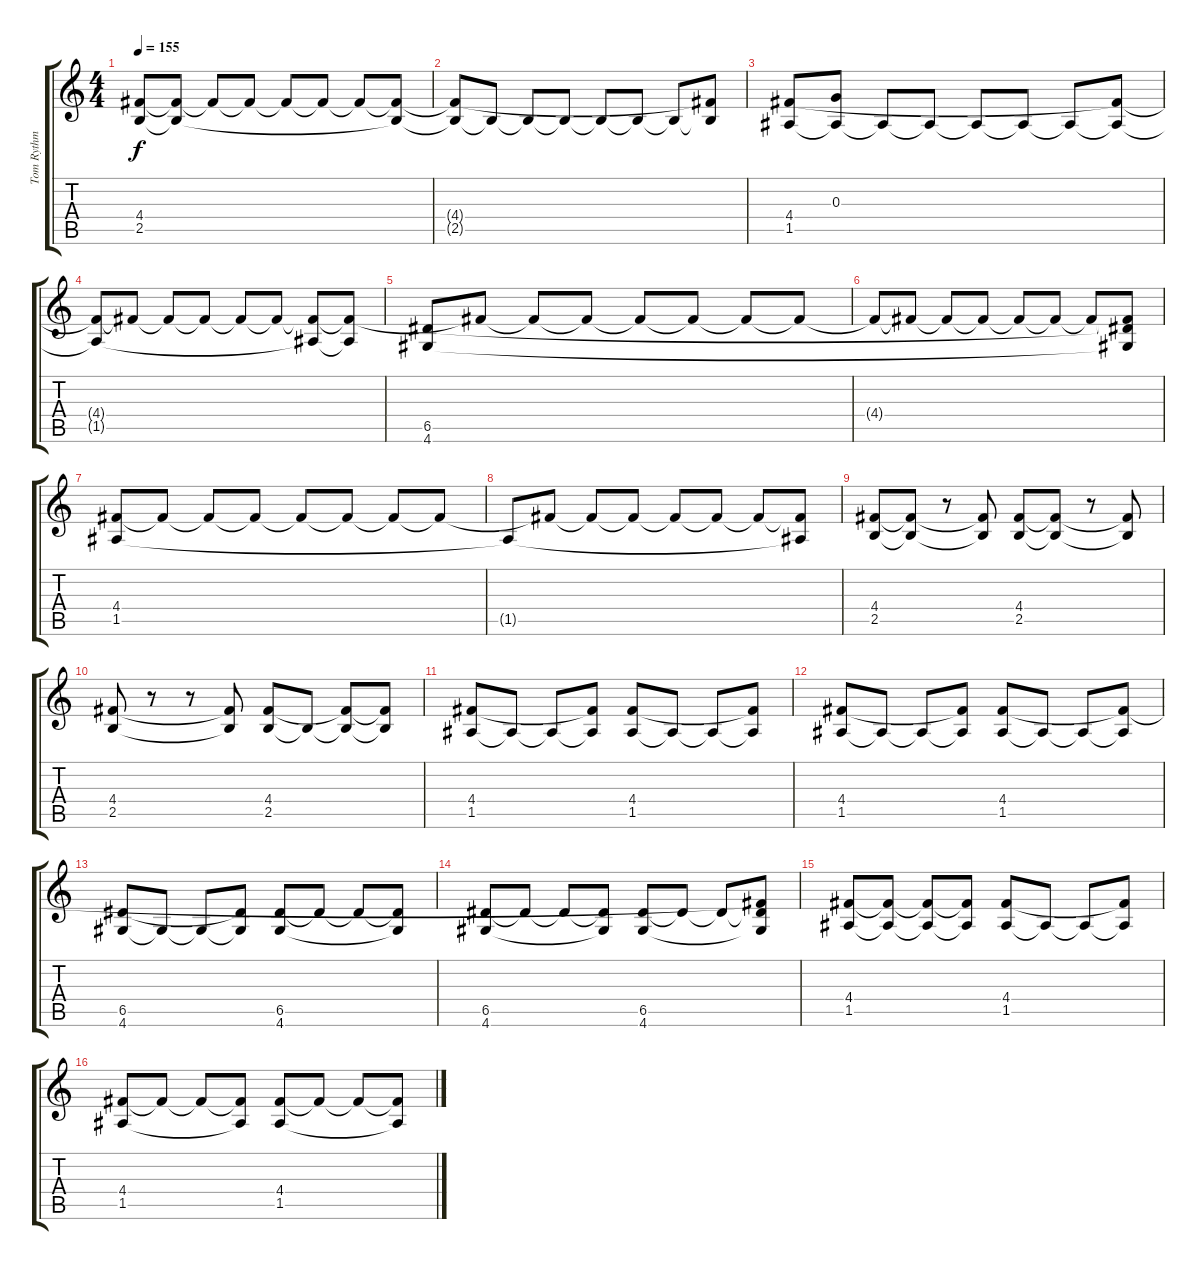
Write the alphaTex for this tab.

\track ("Tom Rythm" "Tom Rythm") {instrument distortionguitar}
\staff {score tabs}
\tuning (E4 B3 G3 D3 A2 E2) {hide}
\ts (4 4)
\tempo 155
\clef g2
\ks c
(4.4 2.5).8{dy f} (4.4{t} 2.5{t}).8 4.4{t}.8 4.4{t}.8 4.4{t}.8 4.4{t}.8 4.4{t}.8 (4.4{t} 2.5{t}).8 |
(4.4{t} 2.5{t}).8 2.5{t}.8 2.5{t}.8 2.5{t}.8 2.5{t}.8 2.5{t}.8 2.5{t}.8 (4.4{t} 2.5{t}).8 |
(4.4 1.5).8 (0.3 1.5{t}).8 1.5{t}.8 1.5{t}.8 1.5{t}.8 1.5{t}.8 1.5{t}.8 (4.4{t} 1.5{t}).8 |
(4.4{t} 1.5{t}).8 4.4{t}.8 4.4{t}.8 4.4{t}.8 4.4{t}.8 4.4{t}.8 (4.4{t} 1.5{t}).8 (4.4{t} 1.5{t}).8 |
(6.5 4.6).8 4.4{t}.8 4.4{t}.8 4.4{t}.8 4.4{t}.8 4.4{t}.8 4.4{t}.8 4.4{t}.8 |
4.4{t}.8 4.4{t}.8 4.4{t}.8 4.4{t}.8 4.4{t}.8 4.4{t}.8 4.4{t}.8 (4.4{t} 6.5{t} 4.6{t}).8 |
(4.4 1.5).8 4.4{t}.8 4.4{t}.8 4.4{t}.8 4.4{t}.8 4.4{t}.8 4.4{t}.8 4.4{t}.8 |
1.5{t}.8 4.4{t}.8 4.4{t}.8 4.4{t}.8 4.4{t}.8 4.4{t}.8 4.4{t}.8 (4.4{t} 1.5{t}).8 |
(4.4 2.5).8 (4.4{t} 2.5{t}).8 r.8 (4.4{t} 2.5{t}).8 (4.4 2.5).8 (4.4{t} 2.5{t}).8 r.8 (4.4{t} 2.5{t}).8 |
(4.4 2.5).8 r.8 r.8 (4.4{t} 2.5{t}).8 (4.4 2.5).8 2.5{t}.8 (4.4{t} 2.5{t}).8 (4.4{t} 2.5{t}).8 |
(4.4 1.5).8 1.5{t}.8 1.5{t}.8 (4.4{t} 1.5{t}).8 (4.4 1.5).8 1.5{t}.8 1.5{t}.8 (4.4{t} 1.5{t}).8 |
(4.4 1.5).8 1.5{t}.8 1.5{t}.8 (4.4{t} 1.5{t}).8 (4.4 1.5).8 1.5{t}.8 1.5{t}.8 (4.4{t} 1.5{t}).8 |
(6.5 4.6).8 4.6{t}.8 4.6{t}.8 (6.5{t} 4.6{t}).8 (6.5 4.6).8 6.5{t}.8 6.5{t}.8 (6.5{t} 4.6{t}).8 |
(6.5 4.6).8 6.5{t}.8 6.5{t}.8 (6.5{t} 4.6{t}).8 (6.5 4.6).8 6.5{t}.8 6.5{t}.8 (4.4{t} 6.5{t} 4.6{t}).8 |
(4.4 1.5).8 (4.4{t} 1.5{t}).8 (4.4{t} 1.5{t}).8 (4.4{t} 1.5{t}).8 (4.4 1.5).8 1.5{t}.8 1.5{t}.8 (4.4{t} 1.5{t}).8 |
(4.4 1.5).8 4.4{t}.8 4.4{t}.8 (4.4{t} 1.5{t}).8 (4.4 1.5).8 4.4{t}.8 4.4{t}.8 (4.4{t} 1.5{t}).8
